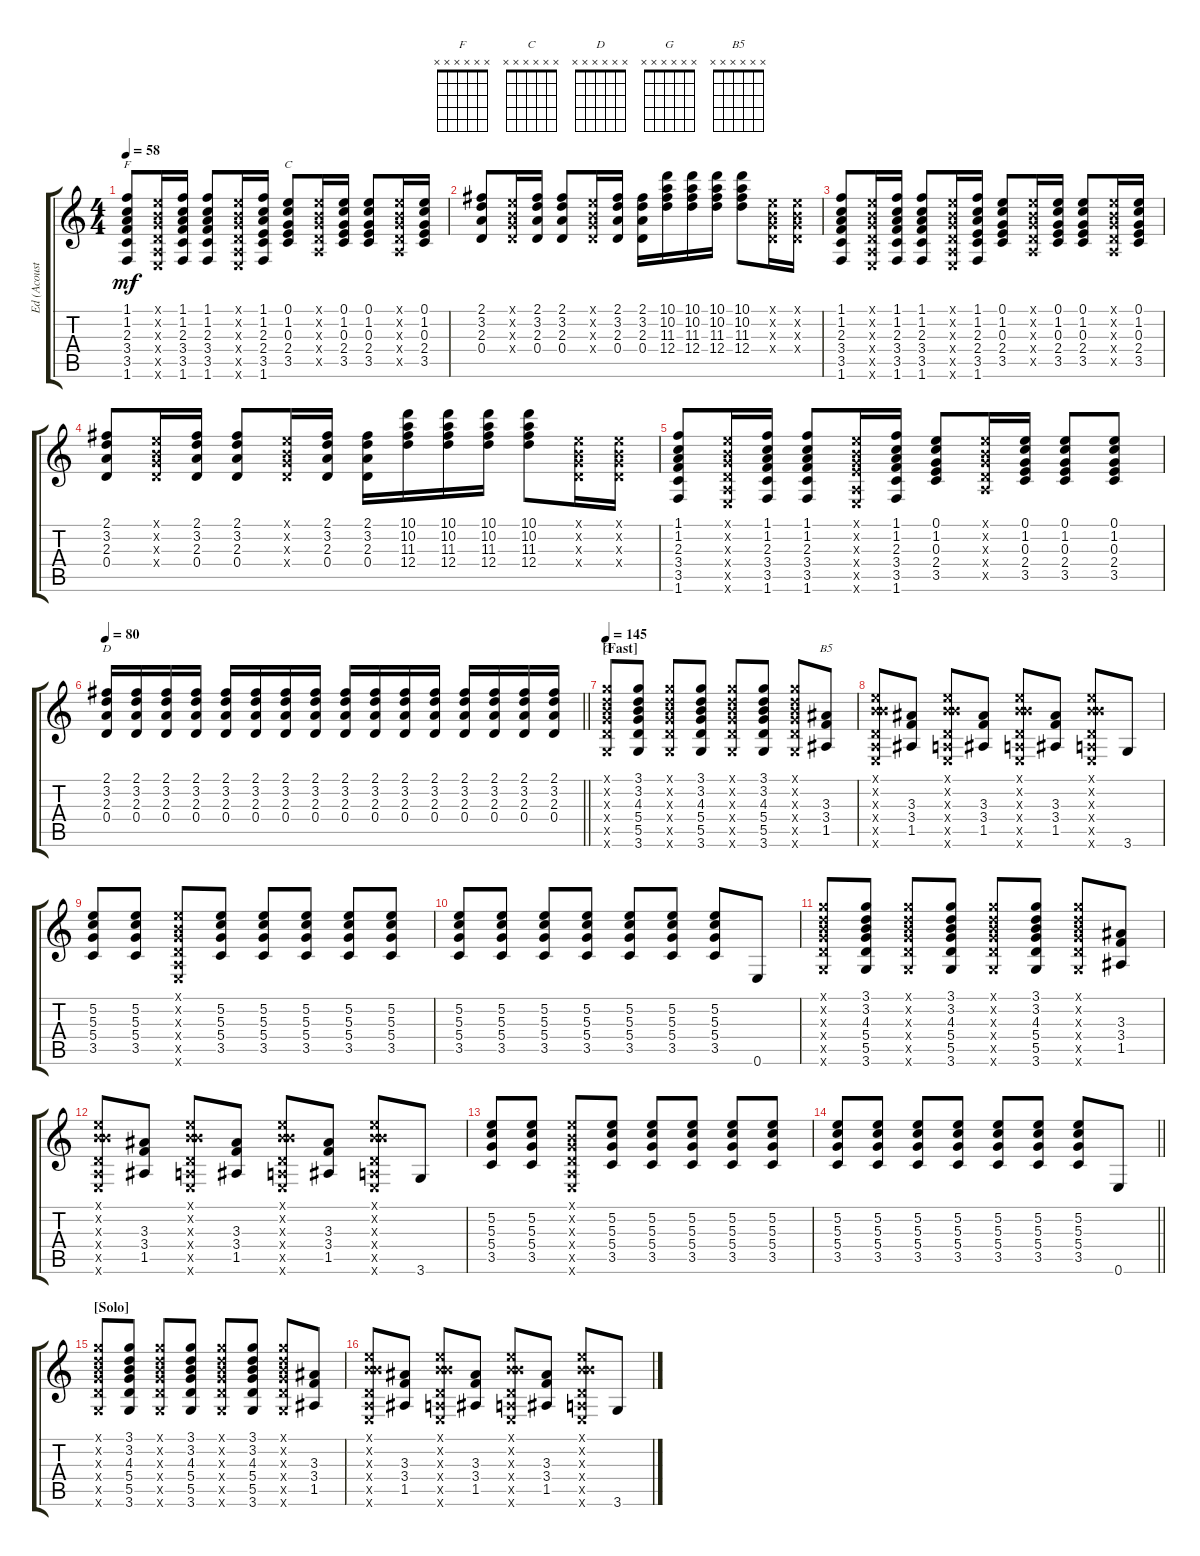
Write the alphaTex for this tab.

\track ("Ed (Acoustic Overdub)" "Ed (Acoust") {instrument acousticguitarsteel}
\staff {score tabs}
\tuning (E4 B3 G3 D3 A2 E2) {hide}
\chord ("F" x x x x x x)
\chord ("C" x x x x x x)
\chord ("D" x x x x x x)
\chord ("G" x x x x x x)
\chord ("B5" x x x x x x)
\ts (4 4)
\tempo 58
\clef g2
\ks c
(1.1 1.2 2.3 3.4 3.5 1.6).8{ch "F" dy mf} (0.1{x} 0.2{x} 0.3{x} 0.4{x} 0.5{x} 0.6{x}).16 (1.1 1.2 2.3 3.4 3.5 1.6).16 (1.1 1.2 2.3 3.4 3.5 1.6).8 (0.1{x} 0.2{x} 0.3{x} 0.4{x} 0.5{x} 0.6{x}).16 (1.1 1.2 2.3 2.4 3.5 1.6).16 (0.1 1.2 0.3 2.4 3.5).8{ch "C"} (0.1{x} 0.2{x} 0.3{x} 0.4{x} 0.5{x}).16 (0.1 1.2 0.3 2.4 3.5).16 (0.1 1.2 0.3 2.4 3.5).8 (0.1{x} 0.2{x} 0.3{x} 0.4{x} 0.5{x}).16 (0.1 1.2 0.3 2.4 3.5).16 |
(2.1 3.2 2.3 0.4).8 (0.1{x} 0.2{x} 0.3{x} 0.4{x}).16 (2.1 3.2 2.3 0.4).16 (2.1 3.2 2.3 0.4).8 (0.1{x} 0.2{x} 0.3{x} 0.4{x}).16 (2.1 3.2 2.3 0.4).16 (2.1 3.2 2.3 0.4).16 (10.1 10.2 11.3 12.4).16 (10.1 10.2 11.3 12.4).16 (10.1 10.2 11.3 12.4).16 (10.1 10.2 11.3 12.4).8 (0.1{x} 0.2{x} 0.3{x} 0.4{x}).16 (0.1{x} 0.2{x} 0.3{x} 0.4{x}).16 |
(1.1 1.2 2.3 3.4 3.5 1.6).8 (0.1{x} 0.2{x} 0.3{x} 0.4{x} 0.5{x} 0.6{x}).16 (1.1 1.2 2.3 3.4 3.5 1.6).16 (1.1 1.2 2.3 3.4 3.5 1.6).8 (0.1{x} 0.2{x} 0.3{x} 0.4{x} 0.5{x} 0.6{x}).16 (1.1 1.2 2.3 2.4 3.5 1.6).16 (0.1 1.2 0.3 2.4 3.5).8 (0.1{x} 0.2{x} 0.3{x} 0.4{x} 0.5{x}).16 (0.1 1.2 0.3 2.4 3.5).16 (0.1 1.2 0.3 2.4 3.5).8 (0.1{x} 0.2{x} 0.3{x} 0.4{x} 0.5{x}).16 (0.1 1.2 0.3 2.4 3.5).16 |
(2.1 3.2 2.3 0.4).8 (0.1{x} 0.2{x} 0.3{x} 0.4{x}).16 (2.1 3.2 2.3 0.4).16 (2.1 3.2 2.3 0.4).8 (0.1{x} 0.2{x} 0.3{x} 0.4{x}).16 (2.1 3.2 2.3 0.4).16 (2.1 3.2 2.3 0.4).16 (10.1 10.2 11.3 12.4).16 (10.1 10.2 11.3 12.4).16 (10.1 10.2 11.3 12.4).16 (10.1 10.2 11.3 12.4).8 (0.1{x} 0.2{x} 0.3{x} 0.4{x}).16 (0.1{x} 0.2{x} 0.3{x} 0.4{x}).16 |
(1.1 1.2 2.3 3.4 3.5 1.6).8 (0.1{x} 0.2{x} 0.3{x} 0.4{x} 0.5{x} 0.6{x}).16 (1.1 1.2 2.3 3.4 3.5 1.6).16 (1.1 1.2 2.3 3.4 3.5 1.6).8 (0.1{x} 0.2{x} 0.3{x} 2.4{x} 0.5{x} 0.6{x}).16 (1.1 1.2 2.3 3.4 3.5 1.6).16 (0.1 1.2 0.3 2.4 3.5).8 (0.1{x} 0.2{x} 0.3{x} 0.4{x} 0.5{x}).16 (0.1 1.2 0.3 2.4 3.5).16 (0.1 1.2 0.3 2.4 3.5).8 (0.1 1.2 0.3 2.4 3.5).8 |
\tempo 80
\barLineRight lightlight
(2.1 3.2 2.3 0.4).16{ch "D" volume 13} (2.1 3.2 2.3 0.4).16 (2.1 3.2 2.3 0.4).16 (2.1 3.2 2.3 0.4).16 (2.1 3.2 2.3 0.4).16 (2.1 3.2 2.3 0.4).16 (2.1 3.2 2.3 0.4).16 (2.1 3.2 2.3 0.4).16 (2.1 3.2 2.3 0.4).16 (2.1 3.2 2.3 0.4).16 (2.1 3.2 2.3 0.4).16 (2.1 3.2 2.3 0.4).16 (2.1 3.2 2.3 0.4).16 (2.1 3.2 2.3 0.4).16 (2.1 3.2 2.3 0.4).16 (2.1 3.2 2.3 0.4).16 |
\section ("" "[Fast]")
\tempo 145
(3.1{x} 3.2{x} 4.3{x} 5.4{x} 5.5{x} 3.6{x}).8{ch "G"} (3.1 3.2 4.3 5.4 5.5 3.6).8 (3.1{x} 3.2{x} 4.3{x} 5.4{x} 5.5{x} 3.6{x}).8 (3.1 3.2 4.3 5.4 5.5 3.6).8 (3.1{x} 3.2{x} 4.3{x} 5.4{x} 5.5{x} 3.6{x}).8 (3.1 3.2 4.3 5.4 5.5 3.6).8 (3.1{x} 3.2{x} 4.3{x} 5.4{x} 5.5{x} 3.6{x}).8 (3.3 3.4 1.5).8{ch "B5"} |
(0.1{x} 0.2{x} 4.3{x} 0.4{x} 0.5{x} 0.6{x}).8 (3.3 3.4 1.5).8 (0.1{x} 0.2{x} 4.3{x} 0.4{x} 0.5{x} 0.6{x}).8 (3.3 3.4 1.5).8 (0.1{x} 0.2{x} 4.3{x} 0.4{x} 0.5{x} 0.6{x}).8 (3.3 3.4 1.5).8 (0.1{x} 0.2{x} 4.3{x} 0.4{x} 0.5{x} 0.6{x}).8 3.6.8 |
(5.2 5.3 5.4 3.5).8 (5.2 5.3 5.4 3.5).8 (0.1{x} 0.2{x} 0.3{x} 0.4{x} 0.5{x} 0.6{x}).8 (5.2 5.3 5.4 3.5).8 (5.2 5.3 5.4 3.5).8 (5.2 5.3 5.4 3.5).8 (5.2 5.3 5.4 3.5).8 (5.2 5.3 5.4 3.5).8 |
(5.2 5.3 5.4 3.5).8 (5.2 5.3 5.4 3.5).8 (5.2 5.3 5.4 3.5).8 (5.2 5.3 5.4 3.5).8 (5.2 5.3 5.4 3.5).8 (5.2 5.3 5.4 3.5).8 (5.2 5.3 5.4 3.5).8 0.6.8 |
(3.1{x} 3.2{x} 4.3{x} 5.4{x} 5.5{x} 3.6{x}).8 (3.1 3.2 4.3 5.4 5.5 3.6).8 (3.1{x} 3.2{x} 4.3{x} 5.4{x} 5.5{x} 3.6{x}).8 (3.1 3.2 4.3 5.4 5.5 3.6).8 (3.1{x} 3.2{x} 4.3{x} 5.4{x} 5.5{x} 3.6{x}).8 (3.1 3.2 4.3 5.4 5.5 3.6).8 (3.1{x} 3.2{x} 4.3{x} 5.4{x} 5.5{x} 3.6{x}).8 (3.3 3.4 1.5).8 |
(0.1{x} 0.2{x} 4.3{x} 0.4{x} 0.5{x} 0.6{x}).8 (3.3 3.4 1.5).8 (0.1{x} 0.2{x} 4.3{x} 0.4{x} 0.5{x} 0.6{x}).8 (3.3 3.4 1.5).8 (0.1{x} 0.2{x} 4.3{x} 0.4{x} 0.5{x} 0.6{x}).8 (3.3 3.4 1.5).8 (0.1{x} 0.2{x} 4.3{x} 0.4{x} 0.5{x} 0.6{x}).8 3.6.8 |
(5.2 5.3 5.4 3.5).8 (5.2 5.3 5.4 3.5).8 (0.1{x} 0.2{x} 0.3{x} 0.4{x} 0.5{x} 0.6{x}).8 (5.2 5.3 5.4 3.5).8 (5.2 5.3 5.4 3.5).8 (5.2 5.3 5.4 3.5).8 (5.2 5.3 5.4 3.5).8 (5.2 5.3 5.4 3.5).8 |
\barLineRight lightlight
(5.2 5.3 5.4 3.5).8 (5.2 5.3 5.4 3.5).8 (5.2 5.3 5.4 3.5).8 (5.2 5.3 5.4 3.5).8 (5.2 5.3 5.4 3.5).8 (5.2 5.3 5.4 3.5).8 (5.2 5.3 5.4 3.5).8 0.6.8 |
\section ("" "[Solo]")
(3.1{x} 3.2{x} 4.3{x} 5.4{x} 5.5{x} 3.6{x}).8 (3.1 3.2 4.3 5.4 5.5 3.6).8 (3.1{x} 3.2{x} 4.3{x} 5.4{x} 5.5{x} 3.6{x}).8 (3.1 3.2 4.3 5.4 5.5 3.6).8 (3.1{x} 3.2{x} 4.3{x} 5.4{x} 5.5{x} 3.6{x}).8 (3.1 3.2 4.3 5.4 5.5 3.6).8 (3.1{x} 3.2{x} 4.3{x} 5.4{x} 5.5{x} 3.6{x}).8 (3.3 3.4 1.5).8 |
(0.1{x} 0.2{x} 4.3{x} 0.4{x} 0.5{x} 0.6{x}).8 (3.3 3.4 1.5).8 (0.1{x} 0.2{x} 4.3{x} 0.4{x} 0.5{x} 0.6{x}).8 (3.3 3.4 1.5).8 (0.1{x} 0.2{x} 4.3{x} 0.4{x} 0.5{x} 0.6{x}).8 (3.3 3.4 1.5).8 (0.1{x} 0.2{x} 4.3{x} 0.4{x} 0.5{x} 0.6{x}).8 3.6.8
